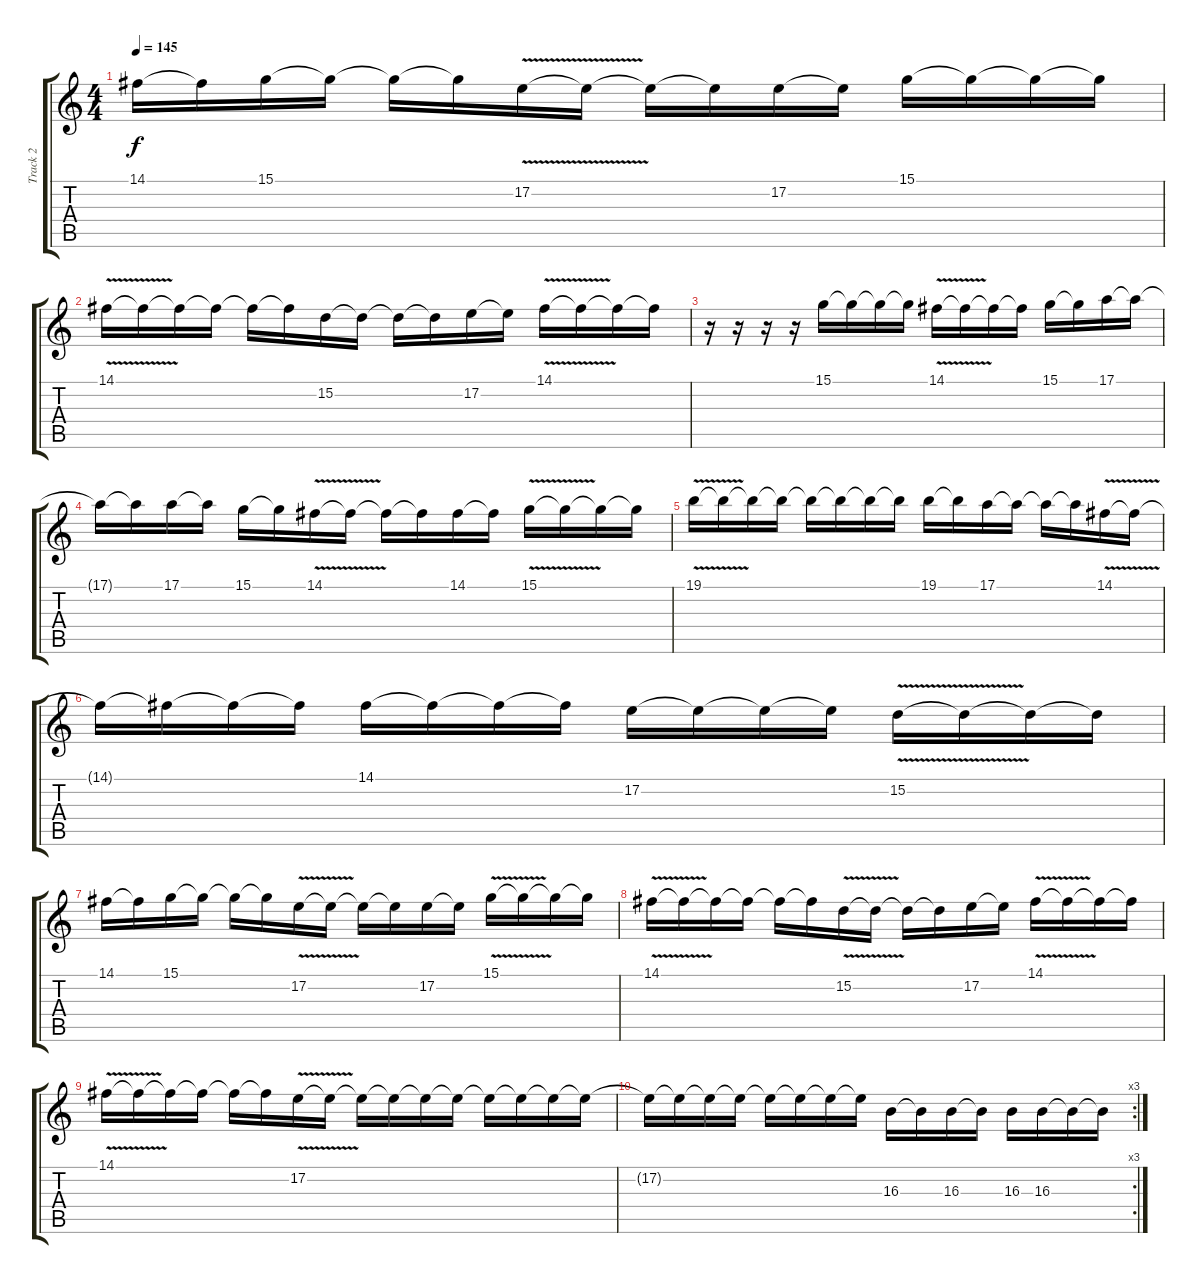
\track ("Track 2" "Track 2") {instrument lead5charang}
\staff {score tabs}
\tuning (E4 B3 G3 D3 A2 E2) {hide}
\ts (4 4)
\tempo 145
\clef g2
\ks c
14.1.16{dy f} 14.1{t}.16 15.1.16 15.1{t}.16 15.1{t}.16 15.1{t}.16 17.2{v}.16 17.2{t}.16 17.2{t}.16 17.2{t}.16 17.2.16 17.2{t}.16 15.1.16 15.1{t}.16 15.1{t}.16 15.1{t}.16 |
14.1{v}.16 14.1{t}.16 14.1{t}.16 14.1{t}.16 14.1{t}.16 14.1{t}.16 15.2.16 15.2{t}.16 15.2{t}.16 15.2{t}.16 17.2.16 17.2{t}.16 14.1{v}.16 14.1{t}.16 14.1{t}.16 14.1{t}.16 |
r.16 r.16 r.16 r.16 15.1.16 15.1{t}.16 15.1{t}.16 15.1{t}.16 14.1{v}.16 14.1{t}.16 14.1{t}.16 14.1{t}.16 15.1.16 15.1{t}.16 17.1.16 17.1{t}.16 |
17.1{t}.16 17.1{t}.16 17.1.16 17.1{t}.16 15.1.16 15.1{t}.16 14.1{v}.16 14.1{t}.16 14.1{t}.16 14.1{t}.16 14.1.16 14.1{t}.16 15.1{v}.16 15.1{t}.16 15.1{t}.16 15.1{t}.16 |
19.1{v}.16 19.1{t}.16 19.1{t}.16 19.1{t}.16 19.1{t}.16 19.1{t}.16 19.1{t}.16 19.1{t}.16 19.1.16 19.1{t}.16 17.1.16 17.1{t}.16 17.1{t}.16 17.1{t}.16 14.1{v}.16 14.1{t}.16 |
14.1{t}.16 14.1{t}.16 14.1{t}.16 14.1{t}.16 14.1.16 14.1{t}.16 14.1{t}.16 14.1{t}.16 17.2.16 17.2{t}.16 17.2{t}.16 17.2{t}.16 15.2{v}.16 15.2{t}.16 15.2{t}.16 15.2{t}.16 |
14.1.16 14.1{t}.16 15.1.16 15.1{t}.16 15.1{t}.16 15.1{t}.16 17.2{v}.16 17.2{t}.16 17.2{t}.16 17.2{t}.16 17.2.16 17.2{t}.16 15.1{v}.16 15.1{t}.16 15.1{t}.16 15.1{t}.16 |
14.1{v}.16 14.1{t}.16 14.1{t}.16 14.1{t}.16 14.1{t}.16 14.1{t}.16 15.2{v}.16 15.2{t}.16 15.2{t}.16 15.2{t}.16 17.2.16 17.2{t}.16 14.1{v}.16 14.1{t}.16 14.1{t}.16 14.1{t}.16 |
14.1{v}.16 14.1{t}.16 14.1{t}.16 14.1{t}.16 14.1{t}.16 14.1{t}.16 17.2{v}.16 17.2{t}.16 17.2{t}.16 17.2{t}.16 17.2{t}.16 17.2{t}.16 17.2{t}.16 17.2{t}.16 17.2{t}.16 17.2{t}.16 |
\rc 3
17.2{t}.16 17.2{t}.16 17.2{t}.16 17.2{t}.16 17.2{t}.16 17.2{t}.16 17.2{t}.16 17.2{t}.16 16.3.16 16.3{t}.16 16.3.16 16.3{t}.16 16.3.16 16.3.16 16.3{t}.16 16.3{t}.16
